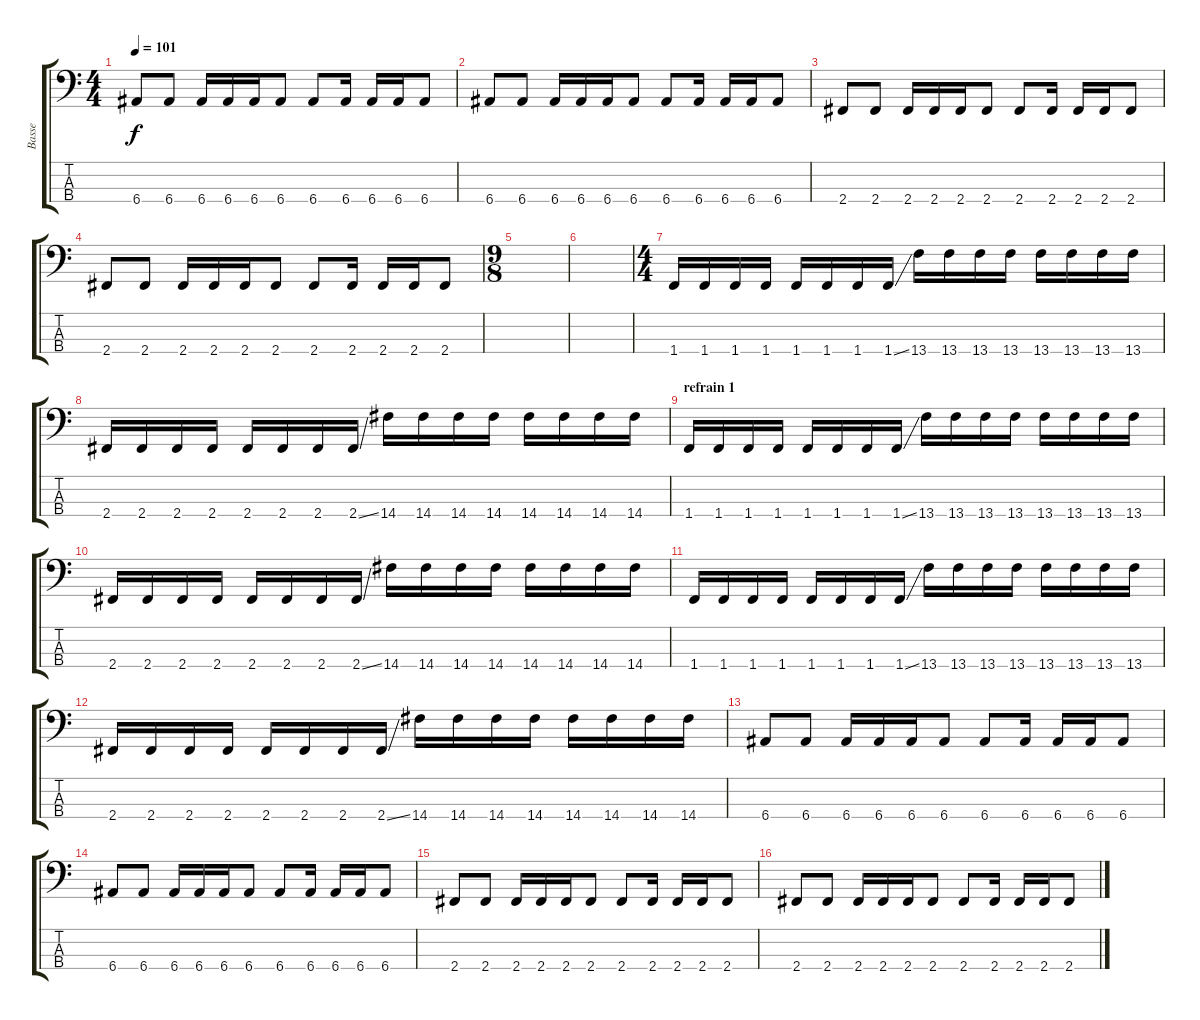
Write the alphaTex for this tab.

\track ("Basse" "Basse") {instrument electricbassfinger}
\staff {score tabs}
\tuning (G2 D2 A1 E1) {hide}
\ts (4 4)
\tempo 101
\clef f4
\ks c
6.4.8{dy f} 6.4.8 6.4.16 6.4.16 6.4.16 6.4.8 6.4.8 6.4.16 6.4.16 6.4.16 6.4.8 |
6.4.8 6.4.8 6.4.16 6.4.16 6.4.16 6.4.8 6.4.8 6.4.16 6.4.16 6.4.16 6.4.8 |
2.4.8 2.4.8 2.4.16 2.4.16 2.4.16 2.4.8 2.4.8 2.4.16 2.4.16 2.4.16 2.4.8 |
2.4.8 2.4.8 2.4.16 2.4.16 2.4.16 2.4.8 2.4.8 2.4.16 2.4.16 2.4.16 2.4.8 |
\ts (9 8)
|
|
\ts (4 4)
1.4.16 1.4.16 1.4.16 1.4.16 1.4.16 1.4.16 1.4.16 1.4{ss}.16 13.4.16 13.4.16 13.4.16 13.4.16 13.4.16 13.4.16 13.4.16 13.4.16 |
2.4.16 2.4.16 2.4.16 2.4.16 2.4.16 2.4.16 2.4.16 2.4{ss}.16 14.4.16 14.4.16 14.4.16 14.4.16 14.4.16 14.4.16 14.4.16 14.4.16 |
\section ("" "refrain 1")
1.4.16 1.4.16 1.4.16 1.4.16 1.4.16 1.4.16 1.4.16 1.4{ss}.16 13.4.16 13.4.16 13.4.16 13.4.16 13.4.16 13.4.16 13.4.16 13.4.16 |
2.4.16 2.4.16 2.4.16 2.4.16 2.4.16 2.4.16 2.4.16 2.4{ss}.16 14.4.16 14.4.16 14.4.16 14.4.16 14.4.16 14.4.16 14.4.16 14.4.16 |
1.4.16 1.4.16 1.4.16 1.4.16 1.4.16 1.4.16 1.4.16 1.4{ss}.16 13.4.16 13.4.16 13.4.16 13.4.16 13.4.16 13.4.16 13.4.16 13.4.16 |
2.4.16 2.4.16 2.4.16 2.4.16 2.4.16 2.4.16 2.4.16 2.4{ss}.16 14.4.16 14.4.16 14.4.16 14.4.16 14.4.16 14.4.16 14.4.16 14.4.16 |
6.4.8 6.4.8 6.4.16 6.4.16 6.4.16 6.4.8 6.4.8 6.4.16 6.4.16 6.4.16 6.4.8 |
6.4.8 6.4.8 6.4.16 6.4.16 6.4.16 6.4.8 6.4.8 6.4.16 6.4.16 6.4.16 6.4.8 |
2.4.8 2.4.8 2.4.16 2.4.16 2.4.16 2.4.8 2.4.8 2.4.16 2.4.16 2.4.16 2.4.8 |
2.4.8 2.4.8 2.4.16 2.4.16 2.4.16 2.4.8 2.4.8 2.4.16 2.4.16 2.4.16 2.4.8
